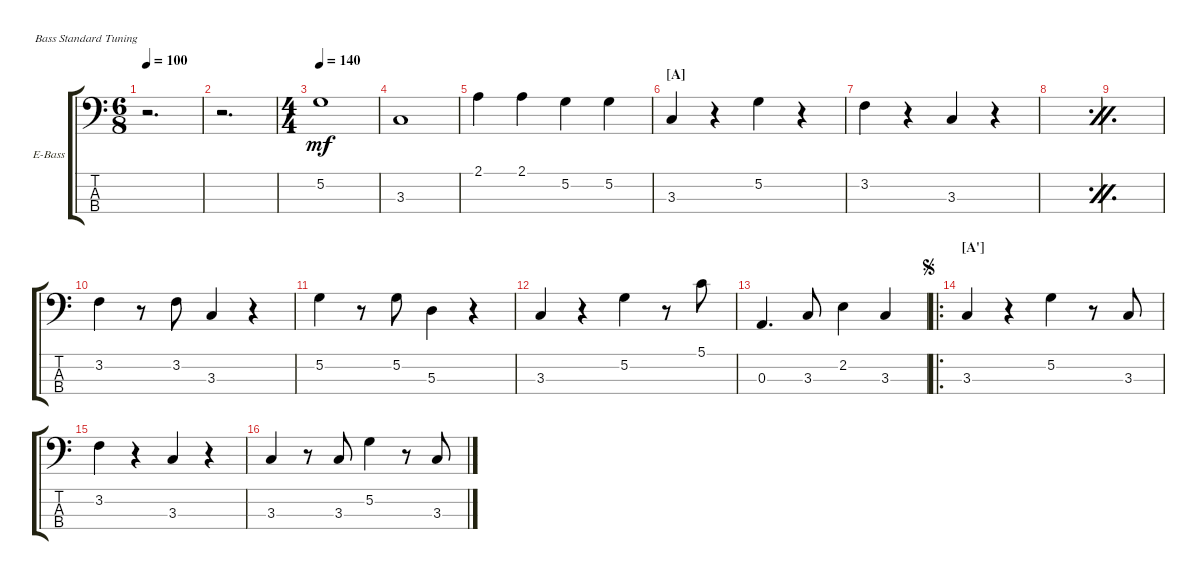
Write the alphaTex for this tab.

\defaultSystemsLayout 4
\bracketExtendMode groupsimilarinstruments
\firstSystemTrackNameOrientation horizontal
\otherSystemsTrackNameOrientation horizontal
\track ("Electric Bass" "E-Bass") {instrument electricbassfinger}
\staff {score tabs}
\tuning (G2 D2 A1 E1)
\ts (6 8)
\tempo 100
\clef f4
\scale
0.395904
\ks c
r.2{d dy mf instrument electricbassfinger} |
\scale
0.208191 r.2{d} |
\ts (4 4)
\tempo 140
\scale
0.395904 5.2.1 |
3.3.1 |
2.1.4 2.1.4 5.2.4 5.2.4 |
\section ("A" "")
3.3.4 r.4 5.2.4 r.4 |
3.2.4 r.4 3.3.4 r.4 |
\simile firstofdouble
|
\simile secondofdouble
|
\simile none
3.2.4 r.8 3.2.8 3.3.4 r.4 |
5.2.4 r.8 5.2.8 5.3.4 r.4 |
3.3.4 r.4 5.2.4 r.8 5.1.8 |
0.3.4{d} 3.3.8 2.2.4 3.3.4 |
\ro
\section ("A'" "")
\jump segno
3.3.4 r.4 5.2.4 r.8 3.3.8 |
3.2.4 r.4 3.3.4 r.4 |
3.3.4 r.8 3.3.8 5.2.4 r.8 3.3.8
